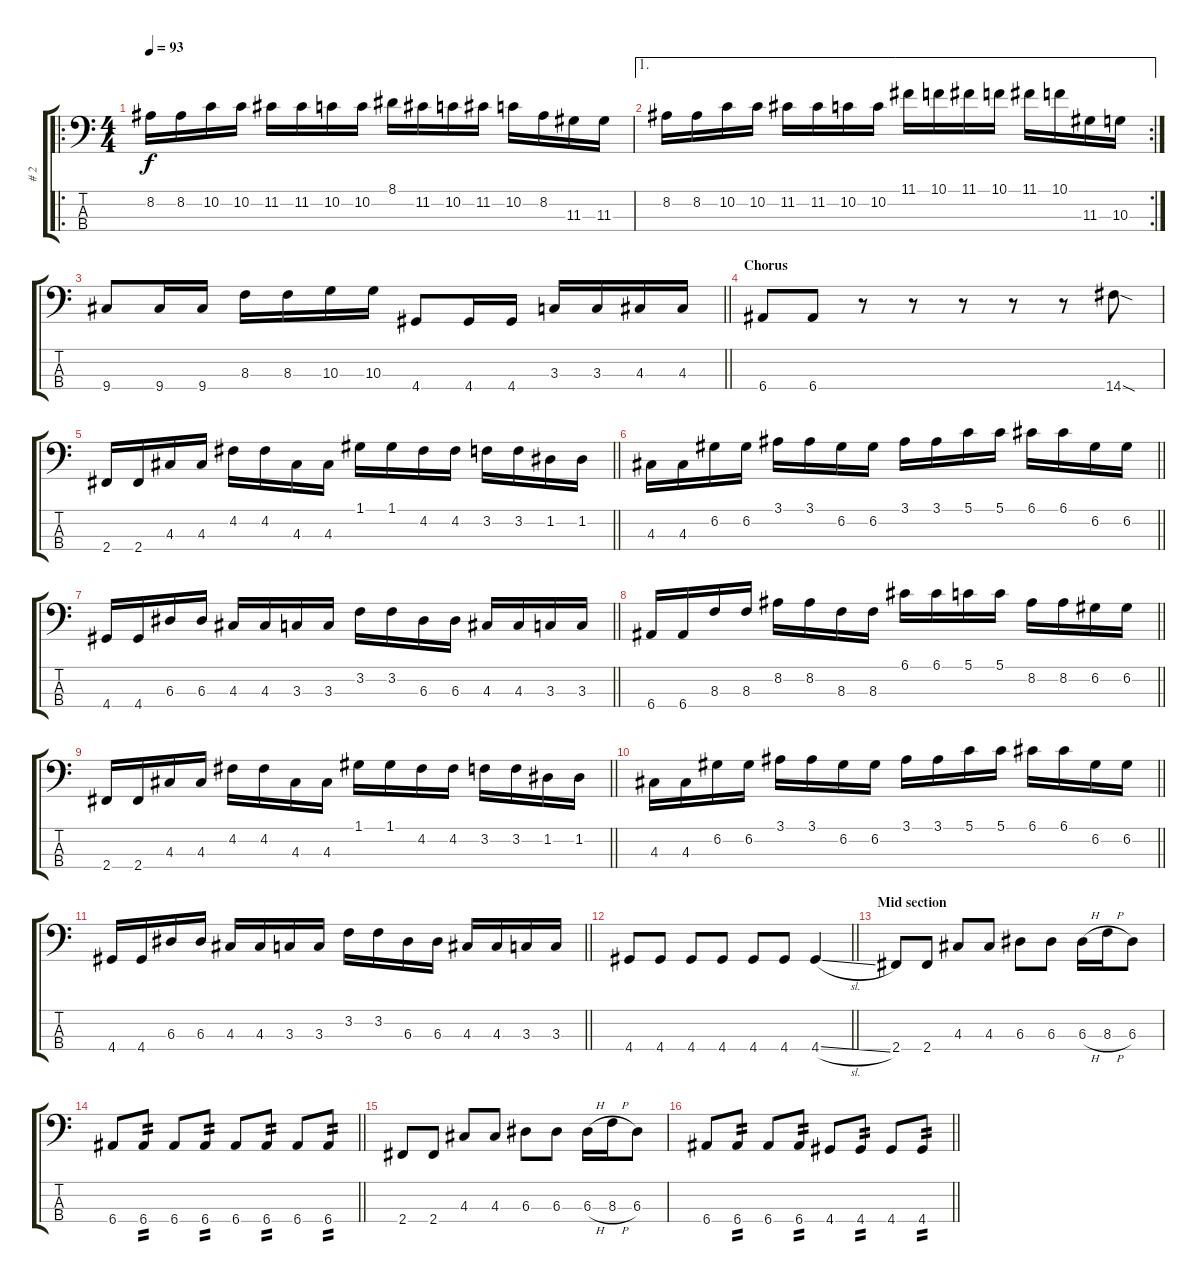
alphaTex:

\track ("# 2" "# 2") {instrument electricbassfinger}
\staff {score tabs}
\tuning (G2 D2 A1 E1) {hide}
\ro
\ts (4 4)
\tempo 93
\clef f4
\ks c
8.2.16{dy f} 8.2.16 10.2.16 10.2.16 11.2.16 11.2.16 10.2.16 10.2.16 8.1.16 11.2.16 10.2.16 11.2.16 10.2.16 8.2.16 11.3.16 11.3.16 |
\ae 1
\rc 2
8.2.16 8.2.16 10.2.16 10.2.16 11.2.16 11.2.16 10.2.16 10.2.16 11.1.16 10.1.16 11.1.16 10.1.16 11.1.16 10.1.16 11.3.16 10.3.16 |
\barLineRight lightlight
9.4.8 9.4.16 9.4.16 8.3.16 8.3.16 10.3.16 10.3.16 4.4.8 4.4.16 4.4.16 3.3.16 3.3.16 4.3.16 4.3.16 |
\section ("" "Chorus")
6.4.8 6.4.8 r.8 r.8 r.8 r.8 r.8 14.4{sod}.8 |
\barLineRight lightlight
2.4.16 2.4.16 4.3.16 4.3.16 4.2.16 4.2.16 4.3.16 4.3.16 1.1.16 1.1.16 4.2.16 4.2.16 3.2.16 3.2.16 1.2.16 1.2.16 |
\barLineRight lightlight
4.3.16 4.3.16 6.2.16 6.2.16 3.1.16 3.1.16 6.2.16 6.2.16 3.1.16 3.1.16 5.1.16 5.1.16 6.1.16 6.1.16 6.2.16 6.2.16 |
\barLineRight lightlight
4.4.16 4.4.16 6.3.16 6.3.16 4.3.16 4.3.16 3.3.16 3.3.16 3.2.16 3.2.16 6.3.16 6.3.16 4.3.16 4.3.16 3.3.16 3.3.16 |
\barLineRight lightlight
6.4.16 6.4.16 8.3.16 8.3.16 8.2.16 8.2.16 8.3.16 8.3.16 6.1.16 6.1.16 5.1.16 5.1.16 8.2.16 8.2.16 6.2.16 6.2.16 |
\barLineRight lightlight
2.4.16 2.4.16 4.3.16 4.3.16 4.2.16 4.2.16 4.3.16 4.3.16 1.1.16 1.1.16 4.2.16 4.2.16 3.2.16 3.2.16 1.2.16 1.2.16 |
\barLineRight lightlight
4.3.16 4.3.16 6.2.16 6.2.16 3.1.16 3.1.16 6.2.16 6.2.16 3.1.16 3.1.16 5.1.16 5.1.16 6.1.16 6.1.16 6.2.16 6.2.16 |
\barLineRight lightlight
4.4.16 4.4.16 6.3.16 6.3.16 4.3.16 4.3.16 3.3.16 3.3.16 3.2.16 3.2.16 6.3.16 6.3.16 4.3.16 4.3.16 3.3.16 3.3.16 |
\barLineRight lightlight
4.4.8 4.4.8 4.4.8 4.4.8 4.4.8 4.4.8 4.4{sl}.4 |
\section ("" "Mid section")
2.4.8 2.4.8 4.3.8 4.3.8 6.3.8 6.3.8 6.3{h}.16 8.3{h}.16 6.3.8 |
\barLineRight lightlight
6.4.8 6.4.8{tp 2} 6.4.8 6.4.8{tp 2} 6.4.8 6.4.8{tp 2} 6.4.8 6.4.8{tp 2} |
2.4.8 2.4.8 4.3.8 4.3.8 6.3.8 6.3.8 6.3{h}.16 8.3{h}.16 6.3.8 |
\barLineRight lightlight
6.4.8 6.4.8{tp 2} 6.4.8 6.4.8{tp 2} 4.4.8 4.4.8{tp 2} 4.4.8 4.4.8{tp 2}
